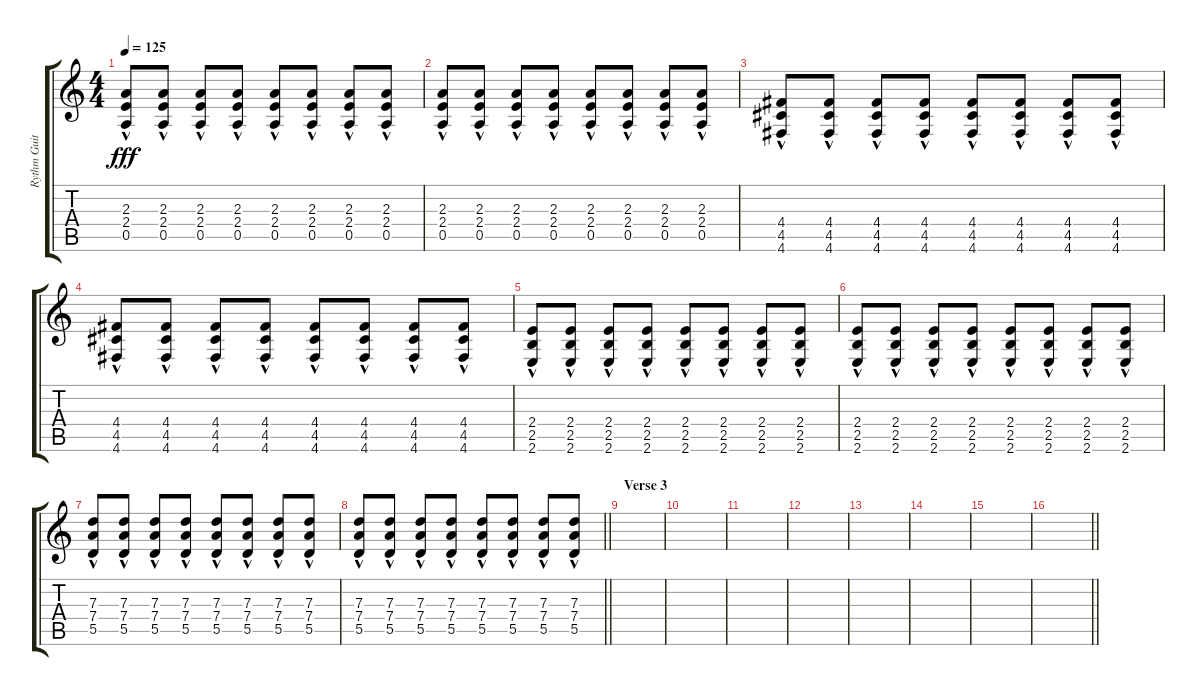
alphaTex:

\track ("Rythm Guitar #1" "Rythm Guit") {instrument overdrivenguitar}
\staff {score tabs}
\tuning (E4 B3 G3 D3 A2 D2) {hide}
\ts (4 4)
\tempo 125
\clef g2
\ks c
(2.3 2.4 0.5{hac}).8{dy fff} (2.3 2.4 0.5{hac}).8 (2.3 2.4 0.5{hac}).8 (2.3 2.4 0.5{hac}).8 (2.3 2.4 0.5{hac}).8 (2.3 2.4 0.5{hac}).8 (2.3 2.4 0.5{hac}).8 (2.3 2.4 0.5{hac}).8 |
(2.3 2.4 0.5{hac}).8 (2.3 2.4 0.5{hac}).8 (2.3 2.4 0.5{hac}).8 (2.3 2.4 0.5{hac}).8 (2.3 2.4 0.5{hac}).8 (2.3 2.4 0.5{hac}).8 (2.3 2.4 0.5{hac}).8 (2.3 2.4 0.5{hac}).8 |
(4.4 4.5{hac} 4.6).8 (4.4 4.5{hac} 4.6).8 (4.4 4.5{hac} 4.6).8 (4.4 4.5{hac} 4.6).8 (4.4 4.5{hac} 4.6).8 (4.4 4.5{hac} 4.6).8 (4.4 4.5{hac} 4.6).8 (4.4 4.5{hac} 4.6).8 |
(4.4 4.5{hac} 4.6).8 (4.4 4.5{hac} 4.6).8 (4.4 4.5{hac} 4.6).8 (4.4 4.5{hac} 4.6).8 (4.4 4.5{hac} 4.6).8 (4.4 4.5{hac} 4.6).8 (4.4 4.5{hac} 4.6).8 (4.4 4.5{hac} 4.6).8 |
(2.4{hac} 2.5 2.6).8 (2.4{hac} 2.5 2.6).8 (2.4{hac} 2.5 2.6).8 (2.4{hac} 2.5 2.6).8 (2.4{hac} 2.5 2.6).8 (2.4{hac} 2.5 2.6).8 (2.4{hac} 2.5 2.6).8 (2.4{hac} 2.5 2.6).8 |
(2.4{hac} 2.5 2.6).8 (2.4{hac} 2.5 2.6).8 (2.4{hac} 2.5 2.6).8 (2.4{hac} 2.5 2.6).8 (2.4{hac} 2.5 2.6).8 (2.4{hac} 2.5 2.6).8 (2.4{hac} 2.5 2.6).8 (2.4{hac} 2.5 2.6).8 |
(7.3 7.4{hac} 5.5).8 (7.3 7.4{hac} 5.5).8 (7.3 7.4{hac} 5.5).8 (7.3 7.4{hac} 5.5).8 (7.3 7.4{hac} 5.5).8 (7.3 7.4{hac} 5.5).8 (7.3 7.4{hac} 5.5).8 (7.3 7.4{hac} 5.5).8 |
\barLineRight lightlight
(7.3 7.4{hac} 5.5).8 (7.3 7.4{hac} 5.5).8 (7.3 7.4{hac} 5.5).8 (7.3 7.4{hac} 5.5).8 (7.3 7.4{hac} 5.5).8 (7.3 7.4{hac} 5.5).8 (7.3 7.4{hac} 5.5).8 (7.3 7.4{hac} 5.5).8 |
\section ("" "Verse 3")
|
|
|
|
|
|
|
\barLineRight lightlight
